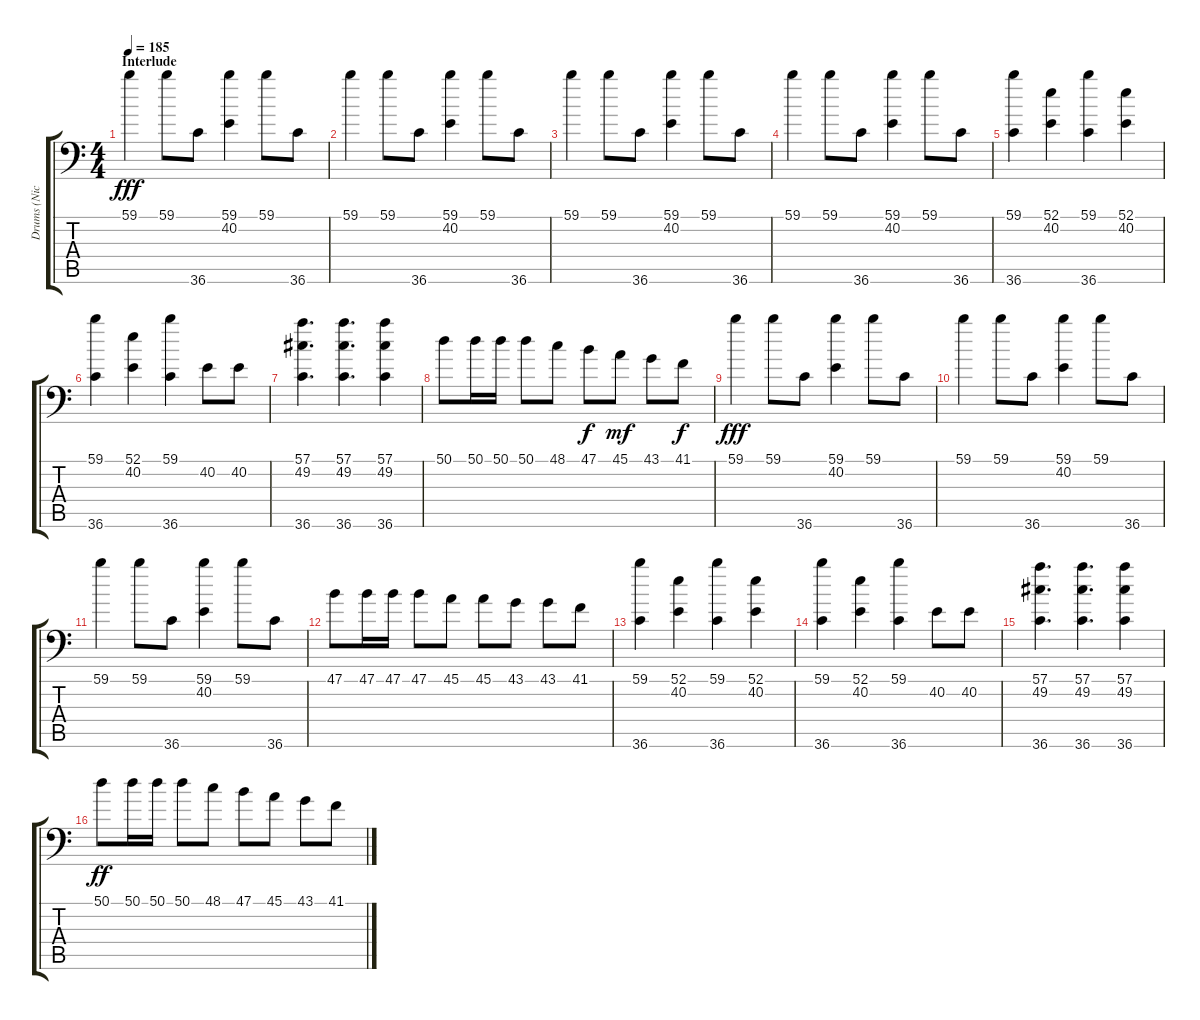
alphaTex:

\track ("Drums (Nicko McBrain" "Drums (Nic") {instrument acousticgrandpiano}
\staff {score tabs}
\tuning (C-1 C-1 C-1 C-1 C-1 C-1) {hide}
\ts (4 4)
\section ("" "Interlude")
\tempo 185
\clef f4
\ks c
59.1.4{dy fff} 59.1.8 36.6.8 (59.1 40.2).4 59.1.8 36.6.8 |
59.1.4 59.1.8 36.6.8 (59.1 40.2).4 59.1.8 36.6.8 |
59.1.4 59.1.8 36.6.8 (59.1 40.2).4 59.1.8 36.6.8 |
59.1.4 59.1.8 36.6.8 (59.1 40.2).4 59.1.8 36.6.8 |
(59.1 36.6).4 (52.1 40.2).4 (59.1 36.6).4 (52.1 40.2).4 |
(59.1 36.6).4 (52.1 40.2).4 (59.1 36.6).4 40.2.8 40.2.8 |
(57.1 49.2 36.6).4{d} (57.1 49.2 36.6).4{d} (57.1 49.2 36.6).4 |
50.1.8 50.1.16 50.1.16 50.1.8 48.1.8 47.1.8{dy f} 45.1.8{dy mf} 43.1.8 41.1.8{dy f} |
59.1.4{dy fff} 59.1.8 36.6.8 (59.1 40.2).4 59.1.8 36.6.8 |
59.1.4 59.1.8 36.6.8 (59.1 40.2).4 59.1.8 36.6.8 |
59.1.4 59.1.8 36.6.8 (59.1 40.2).4 59.1.8 36.6.8 |
47.1.8 47.1.16 47.1.16 47.1.8 45.1.8 45.1.8 43.1.8 43.1.8 41.1.8 |
(59.1 36.6).4 (52.1 40.2).4 (59.1 36.6).4 (52.1 40.2).4 |
(59.1 36.6).4 (52.1 40.2).4 (59.1 36.6).4 40.2.8 40.2.8 |
(57.1 49.2 36.6).4{d} (57.1 49.2 36.6).4{d} (57.1 49.2 36.6).4 |
50.1.8{dy ff} 50.1.16 50.1.16 50.1.8 48.1.8 47.1.8 45.1.8 43.1.8 41.1.8
